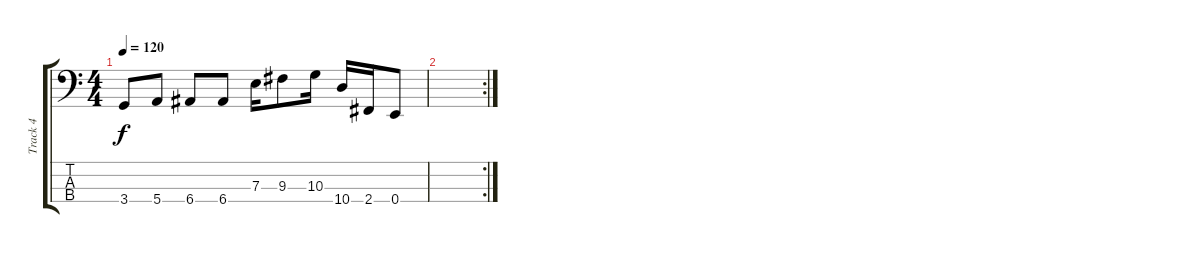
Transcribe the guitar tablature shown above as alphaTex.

\track ("Track 4" "Track 4") {instrument electricbassfinger}
\staff {score tabs}
\tuning (G2 D2 A1 E1) {hide}
\ts (4 4)
\tempo 120
\clef f4
\ks c
3.4.8{dy f} 5.4.8 6.4.8 6.4.8 7.3.16 9.3.8 10.3.16 10.4.16 2.4.16 0.4.8 |
\rc 2
